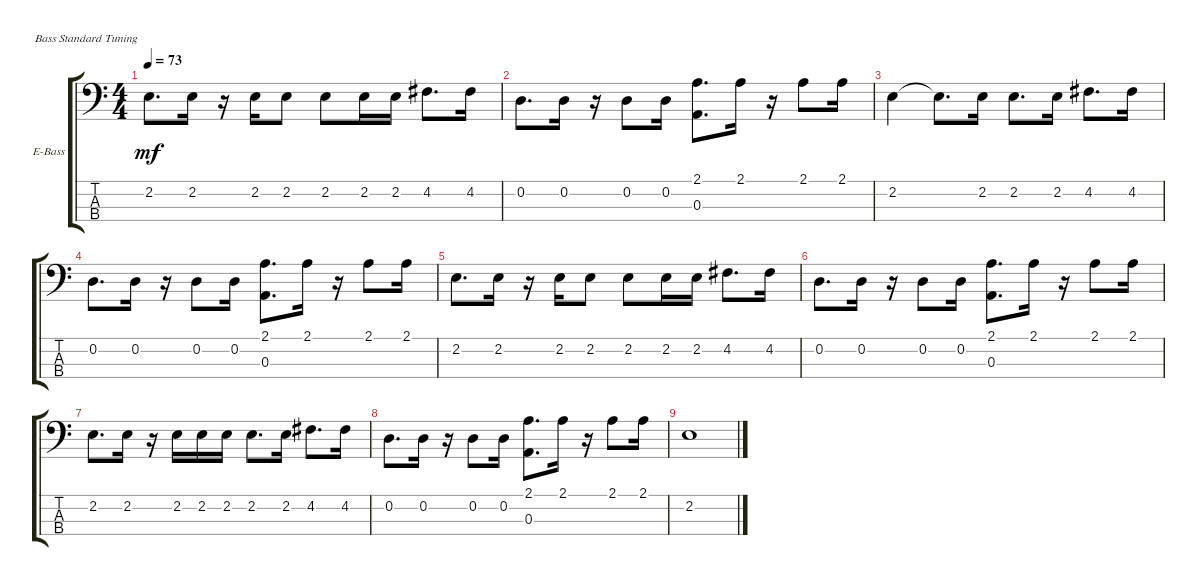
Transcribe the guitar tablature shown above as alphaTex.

\bracketExtendMode groupsimilarinstruments
\firstSystemTrackNameOrientation horizontal
\otherSystemsTrackNameOrientation horizontal
\track ("Bass Finger" "E-Bass") {instrument electricbassfinger}
\staff {score tabs}
\tuning (G2 D2 A1 E1)
\ts (4 4)
\tempo 73
\clef f4
\ks c
2.2.8{d dy mf} 2.2.16 r.16 2.2.16 2.2.8 2.2.8 2.2.16 2.2.16 4.2.8{d} 4.2.16 |
0.2.8{d} 0.2.16 r.16 0.2.8 0.2.16 (0.3 2.1).8{d} 2.1.16 r.16 2.1.8 2.1.16 |
2.2.4 2.2{t}.8{d} 2.2.16 2.2.8{d} 2.2.16 4.2.8{d} 4.2.16 |
0.2.8{d} 0.2.16 r.16 0.2.8 0.2.16 (0.3 2.1).8{d} 2.1.16 r.16 2.1.8 2.1.16 |
2.2.8{d} 2.2.16 r.16 2.2.16 2.2.8 2.2.8 2.2.16 2.2.16 4.2.8{d} 4.2.16 |
0.2.8{d} 0.2.16 r.16 0.2.8 0.2.16 (0.3 2.1).8{d} 2.1.16 r.16 2.1.8 2.1.16 |
2.2.8{d} 2.2.16 r.16 2.2.16 2.2.16 2.2.16 2.2.8{d} 2.2.16 4.2.8{d} 4.2.16 |
0.2.8{d} 0.2.16 r.16 0.2.8 0.2.16 (0.3 2.1).8{d} 2.1.16 r.16 2.1.8 2.1.16 |
2.2.1
